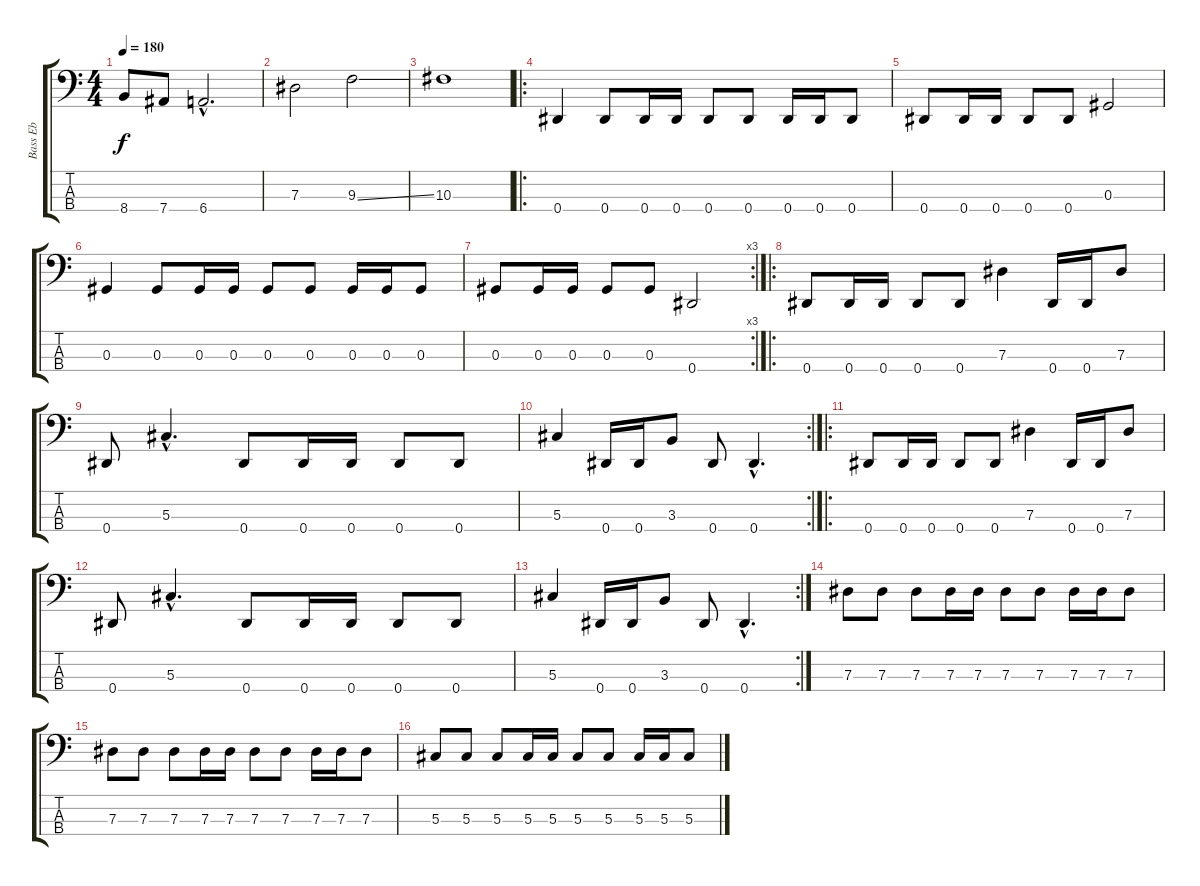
\track ("Bass Eb" "Bass Eb") {instrument electricbasspick}
\staff {score tabs}
\tuning (Gb2 Db2 Ab1 Eb1) {hide}
\ts (4 4)
\tempo 180
\clef f4
\ks c
8.4.8{dy f} 7.4.8 6.4{hac}.2{d} |
7.3.2 9.3{ss}.2 |
10.3.1 |
\ro
0.4.4 0.4.8 0.4.16 0.4.16 0.4.8 0.4.8 0.4.16 0.4.16 0.4.8 |
0.4.8 0.4.16 0.4.16 0.4.8 0.4.8 0.3.2 |
0.3.4 0.3.8 0.3.16 0.3.16 0.3.8 0.3.8 0.3.16 0.3.16 0.3.8 |
\rc 3
0.3.8 0.3.16 0.3.16 0.3.8 0.3.8 0.4.2 |
\ro
0.4.8 0.4.16 0.4.16 0.4.8 0.4.8 7.3.4 0.4.16 0.4.16 7.3.8 |
0.4.8 5.3{hac}.4{d} 0.4.8 0.4.16 0.4.16 0.4.8 0.4.8 |
\rc 2
5.3.4 0.4.16 0.4.16 3.3.8 0.4.8 0.4{hac}.4{d} |
\ro
0.4.8 0.4.16 0.4.16 0.4.8 0.4.8 7.3.4 0.4.16 0.4.16 7.3.8 |
0.4.8 5.3{hac}.4{d} 0.4.8 0.4.16 0.4.16 0.4.8 0.4.8 |
\rc 2
5.3.4 0.4.16 0.4.16 3.3.8 0.4.8 0.4{hac}.4{d} |
7.3.8 7.3.8 7.3.8 7.3.16 7.3.16 7.3.8 7.3.8 7.3.16 7.3.16 7.3.8 |
7.3.8 7.3.8 7.3.8 7.3.16 7.3.16 7.3.8 7.3.8 7.3.16 7.3.16 7.3.8 |
5.3.8 5.3.8 5.3.8 5.3.16 5.3.16 5.3.8 5.3.8 5.3.16 5.3.16 5.3.8
